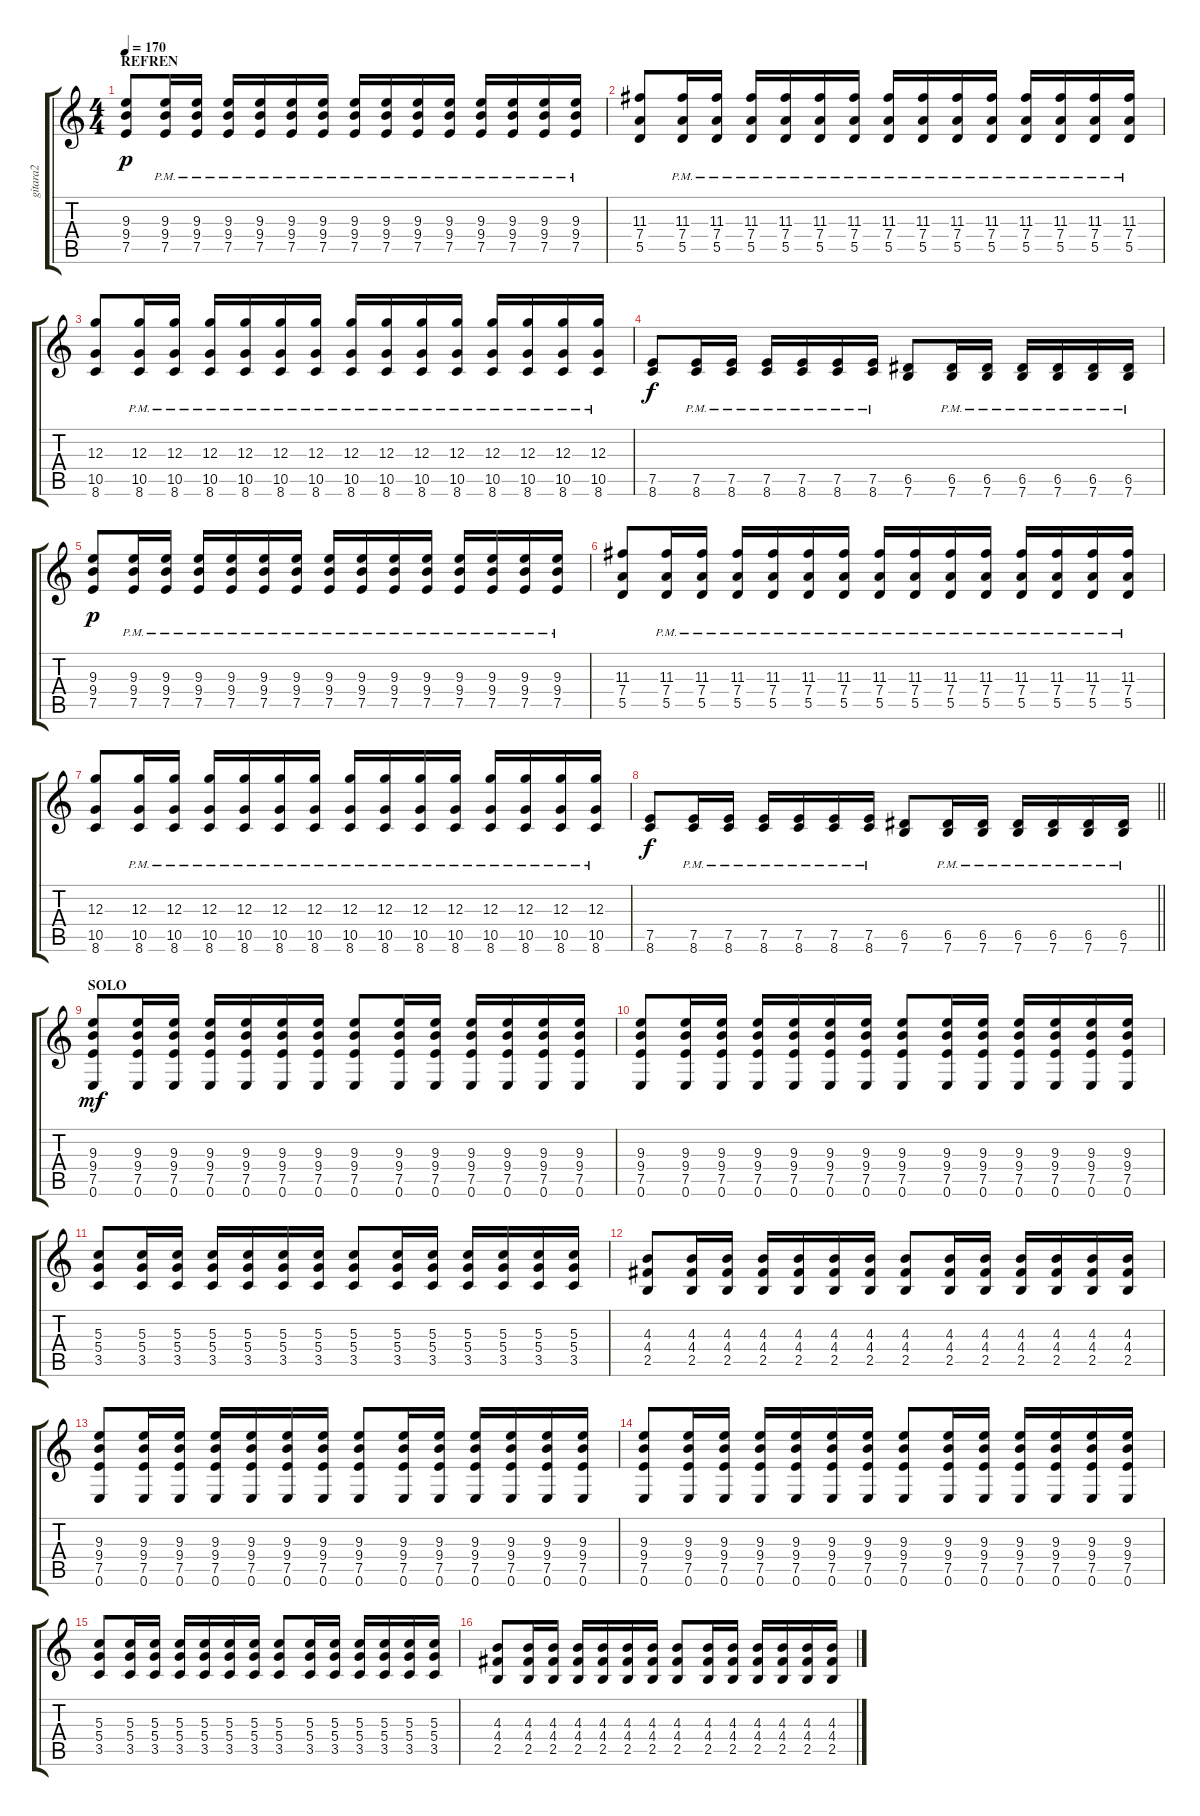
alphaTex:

\track ("gitara2" "gitara2") {instrument overdrivenguitar}
\staff {score tabs}
\tuning (E4 B3 G3 D3 A2 E2) {hide}
\ts (4 4)
\section ("" "REFREN")
\tempo 170
\clef g2
\ks c
(9.3 9.4 7.5).8{dy p} (9.3 9.4{pm} 7.5{pm}).16 (9.3 9.4{pm} 7.5{pm}).16 (9.3 9.4{pm} 7.5{pm}).16 (9.3 9.4{pm} 7.5{pm}).16 (9.3 9.4{pm} 7.5{pm}).16 (9.3 9.4{pm} 7.5{pm}).16 (9.3 9.4{pm} 7.5{pm}).16 (9.3 9.4{pm} 7.5{pm}).16 (9.3 9.4{pm} 7.5{pm}).16 (9.3 9.4{pm} 7.5{pm}).16 (9.3 9.4{pm} 7.5{pm}).16 (9.3 9.4{pm} 7.5{pm}).16 (9.3 9.4{pm} 7.5{pm}).16 (9.3 9.4{pm} 7.5{pm}).16 |
(11.3 7.4 5.5).8 (11.3 7.4{pm} 5.5{pm}).16 (11.3 7.4{pm} 5.5{pm}).16 (11.3 7.4{pm} 5.5{pm}).16 (11.3 7.4{pm} 5.5{pm}).16 (11.3 7.4{pm} 5.5{pm}).16 (11.3 7.4{pm} 5.5{pm}).16 (11.3 7.4{pm} 5.5{pm}).16 (11.3 7.4{pm} 5.5{pm}).16 (11.3 7.4{pm} 5.5{pm}).16 (11.3 7.4{pm} 5.5{pm}).16 (11.3 7.4{pm} 5.5{pm}).16 (11.3 7.4{pm} 5.5{pm}).16 (11.3 7.4{pm} 5.5{pm}).16 (11.3 7.4{pm} 5.5{pm}).16 |
(12.3 10.5 8.6).8 (12.3 10.5 8.6{pm}).16 (12.3 10.5 8.6{pm}).16 (12.3 10.5 8.6{pm}).16 (12.3 10.5 8.6{pm}).16 (12.3 10.5 8.6{pm}).16 (12.3 10.5 8.6{pm}).16 (12.3 10.5 8.6{pm}).16 (12.3 10.5 8.6{pm}).16 (12.3 10.5 8.6{pm}).16 (12.3 10.5 8.6{pm}).16 (12.3 10.5 8.6{pm}).16 (12.3 10.5 8.6{pm}).16 (12.3 10.5 8.6{pm}).16 (12.3 10.5 8.6{pm}).16 |
(7.5 8.6).8{dy f} (7.5{pm} 8.6{pm}).16 (7.5{pm} 8.6{pm}).16 (7.5{pm} 8.6{pm}).16 (7.5{pm} 8.6{pm}).16 (7.5{pm} 8.6{pm}).16 (7.5{pm} 8.6{pm}).16 (6.5 7.6).8 (6.5{pm} 7.6{pm}).16 (6.5{pm} 7.6{pm}).16 (6.5{pm} 7.6{pm}).16 (6.5{pm} 7.6{pm}).16 (6.5{pm} 7.6{pm}).16 (6.5{pm} 7.6{pm}).16 |
(9.3 9.4 7.5).8{dy p} (9.3 9.4{pm} 7.5{pm}).16 (9.3 9.4{pm} 7.5{pm}).16 (9.3 9.4{pm} 7.5{pm}).16 (9.3 9.4{pm} 7.5{pm}).16 (9.3 9.4{pm} 7.5{pm}).16 (9.3 9.4{pm} 7.5{pm}).16 (9.3 9.4{pm} 7.5{pm}).16 (9.3 9.4{pm} 7.5{pm}).16 (9.3 9.4{pm} 7.5{pm}).16 (9.3 9.4{pm} 7.5{pm}).16 (9.3 9.4{pm} 7.5{pm}).16 (9.3 9.4{pm} 7.5{pm}).16 (9.3 9.4{pm} 7.5{pm}).16 (9.3 9.4{pm} 7.5{pm}).16 |
(11.3 7.4 5.5).8 (11.3 7.4{pm} 5.5{pm}).16 (11.3 7.4{pm} 5.5{pm}).16 (11.3 7.4{pm} 5.5{pm}).16 (11.3 7.4{pm} 5.5{pm}).16 (11.3 7.4{pm} 5.5{pm}).16 (11.3 7.4{pm} 5.5{pm}).16 (11.3 7.4{pm} 5.5{pm}).16 (11.3 7.4{pm} 5.5{pm}).16 (11.3 7.4{pm} 5.5{pm}).16 (11.3 7.4{pm} 5.5{pm}).16 (11.3 7.4{pm} 5.5{pm}).16 (11.3 7.4{pm} 5.5{pm}).16 (11.3 7.4{pm} 5.5{pm}).16 (11.3 7.4{pm} 5.5{pm}).16 |
(12.3 10.5 8.6).8 (12.3 10.5 8.6{pm}).16 (12.3 10.5 8.6{pm}).16 (12.3 10.5 8.6{pm}).16 (12.3 10.5 8.6{pm}).16 (12.3 10.5 8.6{pm}).16 (12.3 10.5 8.6{pm}).16 (12.3 10.5 8.6{pm}).16 (12.3 10.5 8.6{pm}).16 (12.3 10.5 8.6{pm}).16 (12.3 10.5 8.6{pm}).16 (12.3 10.5 8.6{pm}).16 (12.3 10.5 8.6{pm}).16 (12.3 10.5 8.6{pm}).16 (12.3 10.5 8.6{pm}).16 |
\barLineRight lightlight
(7.5 8.6).8{dy f} (7.5{pm} 8.6{pm}).16 (7.5{pm} 8.6{pm}).16 (7.5{pm} 8.6{pm}).16 (7.5{pm} 8.6{pm}).16 (7.5{pm} 8.6{pm}).16 (7.5{pm} 8.6{pm}).16 (6.5 7.6).8 (6.5{pm} 7.6{pm}).16 (6.5{pm} 7.6{pm}).16 (6.5{pm} 7.6{pm}).16 (6.5{pm} 7.6{pm}).16 (6.5{pm} 7.6{pm}).16 (6.5{pm} 7.6{pm}).16 |
\section ("" "SOLO")
(9.3 9.4 7.5 0.6).8{dy mf} (9.3 9.4 7.5 0.6).16 (9.3 9.4 7.5 0.6).16 (9.3 9.4 7.5 0.6).16 (9.3 9.4 7.5 0.6).16 (9.3 9.4 7.5 0.6).16 (9.3 9.4 7.5 0.6).16 (9.3 9.4 7.5 0.6).8 (9.3 9.4 7.5 0.6).16 (9.3 9.4 7.5 0.6).16 (9.3 9.4 7.5 0.6).16 (9.3 9.4 7.5 0.6).16 (9.3 9.4 7.5 0.6).16 (9.3 9.4 7.5 0.6).16 |
(9.3 9.4 7.5 0.6).8 (9.3 9.4 7.5 0.6).16 (9.3 9.4 7.5 0.6).16 (9.3 9.4 7.5 0.6).16 (9.3 9.4 7.5 0.6).16 (9.3 9.4 7.5 0.6).16 (9.3 9.4 7.5 0.6).16 (9.3 9.4 7.5 0.6).8 (9.3 9.4 7.5 0.6).16 (9.3 9.4 7.5 0.6).16 (9.3 9.4 7.5 0.6).16 (9.3 9.4 7.5 0.6).16 (9.3 9.4 7.5 0.6).16 (9.3 9.4 7.5 0.6).16 |
(5.3 5.4 3.5).8 (5.3 5.4 3.5).16 (5.3 5.4 3.5).16 (5.3 5.4 3.5).16 (5.3 5.4 3.5).16 (5.3 5.4 3.5).16 (5.3 5.4 3.5).16 (5.3 5.4 3.5).8 (5.3 5.4 3.5).16 (5.3 5.4 3.5).16 (5.3 5.4 3.5).16 (5.3 5.4 3.5).16 (5.3 5.4 3.5).16 (5.3 5.4 3.5).16 |
(4.3 4.4 2.5).8 (4.3 4.4 2.5).16 (4.3 4.4 2.5).16 (4.3 4.4 2.5).16 (4.3 4.4 2.5).16 (4.3 4.4 2.5).16 (4.3 4.4 2.5).16 (4.3 4.4 2.5).8 (4.3 4.4 2.5).16 (4.3 4.4 2.5).16 (4.3 4.4 2.5).16 (4.3 4.4 2.5).16 (4.3 4.4 2.5).16 (4.3 4.4 2.5).16 |
(9.3 9.4 7.5 0.6).8 (9.3 9.4 7.5 0.6).16 (9.3 9.4 7.5 0.6).16 (9.3 9.4 7.5 0.6).16 (9.3 9.4 7.5 0.6).16 (9.3 9.4 7.5 0.6).16 (9.3 9.4 7.5 0.6).16 (9.3 9.4 7.5 0.6).8 (9.3 9.4 7.5 0.6).16 (9.3 9.4 7.5 0.6).16 (9.3 9.4 7.5 0.6).16 (9.3 9.4 7.5 0.6).16 (9.3 9.4 7.5 0.6).16 (9.3 9.4 7.5 0.6).16 |
(9.3 9.4 7.5 0.6).8 (9.3 9.4 7.5 0.6).16 (9.3 9.4 7.5 0.6).16 (9.3 9.4 7.5 0.6).16 (9.3 9.4 7.5 0.6).16 (9.3 9.4 7.5 0.6).16 (9.3 9.4 7.5 0.6).16 (9.3 9.4 7.5 0.6).8 (9.3 9.4 7.5 0.6).16 (9.3 9.4 7.5 0.6).16 (9.3 9.4 7.5 0.6).16 (9.3 9.4 7.5 0.6).16 (9.3 9.4 7.5 0.6).16 (9.3 9.4 7.5 0.6).16 |
(5.3 5.4 3.5).8 (5.3 5.4 3.5).16 (5.3 5.4 3.5).16 (5.3 5.4 3.5).16 (5.3 5.4 3.5).16 (5.3 5.4 3.5).16 (5.3 5.4 3.5).16 (5.3 5.4 3.5).8 (5.3 5.4 3.5).16 (5.3 5.4 3.5).16 (5.3 5.4 3.5).16 (5.3 5.4 3.5).16 (5.3 5.4 3.5).16 (5.3 5.4 3.5).16 |
(4.3 4.4 2.5).8 (4.3 4.4 2.5).16 (4.3 4.4 2.5).16 (4.3 4.4 2.5).16 (4.3 4.4 2.5).16 (4.3 4.4 2.5).16 (4.3 4.4 2.5).16 (4.3 4.4 2.5).8 (4.3 4.4 2.5).16 (4.3 4.4 2.5).16 (4.3 4.4 2.5).16 (4.3 4.4 2.5).16 (4.3 4.4 2.5).16 (4.3 4.4 2.5).16
